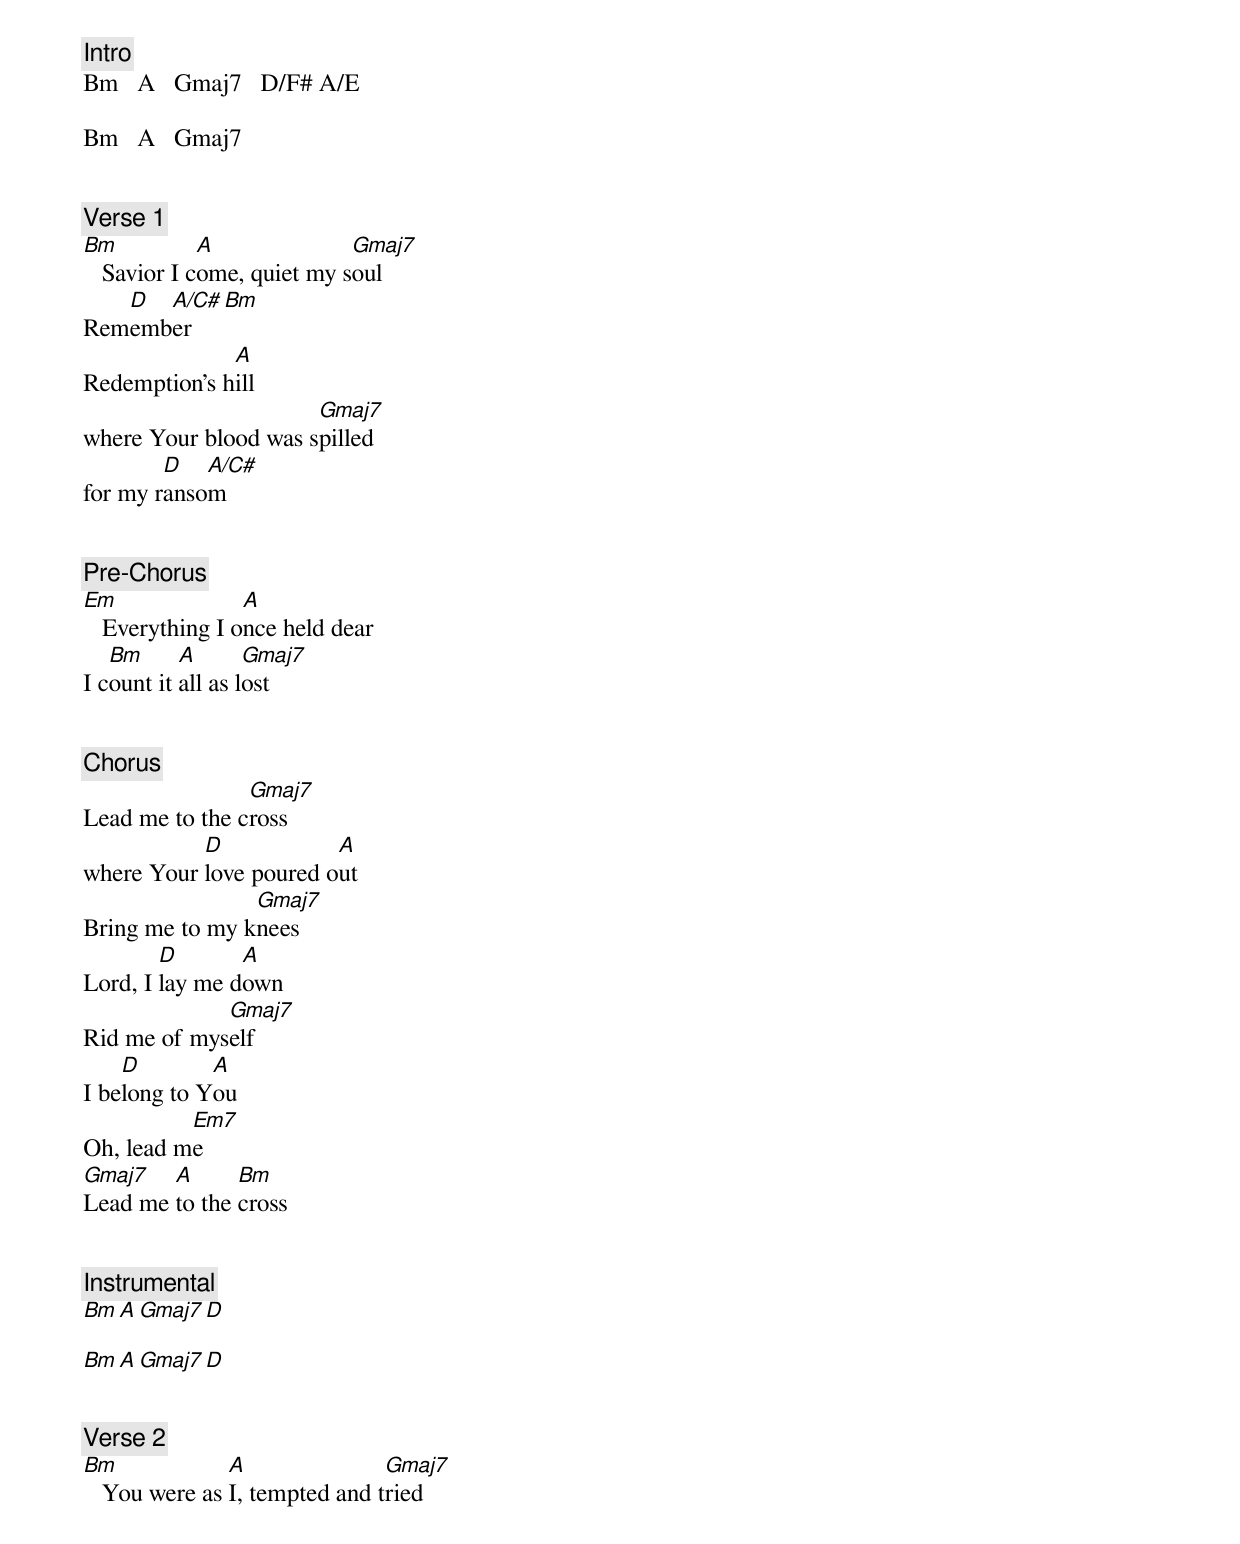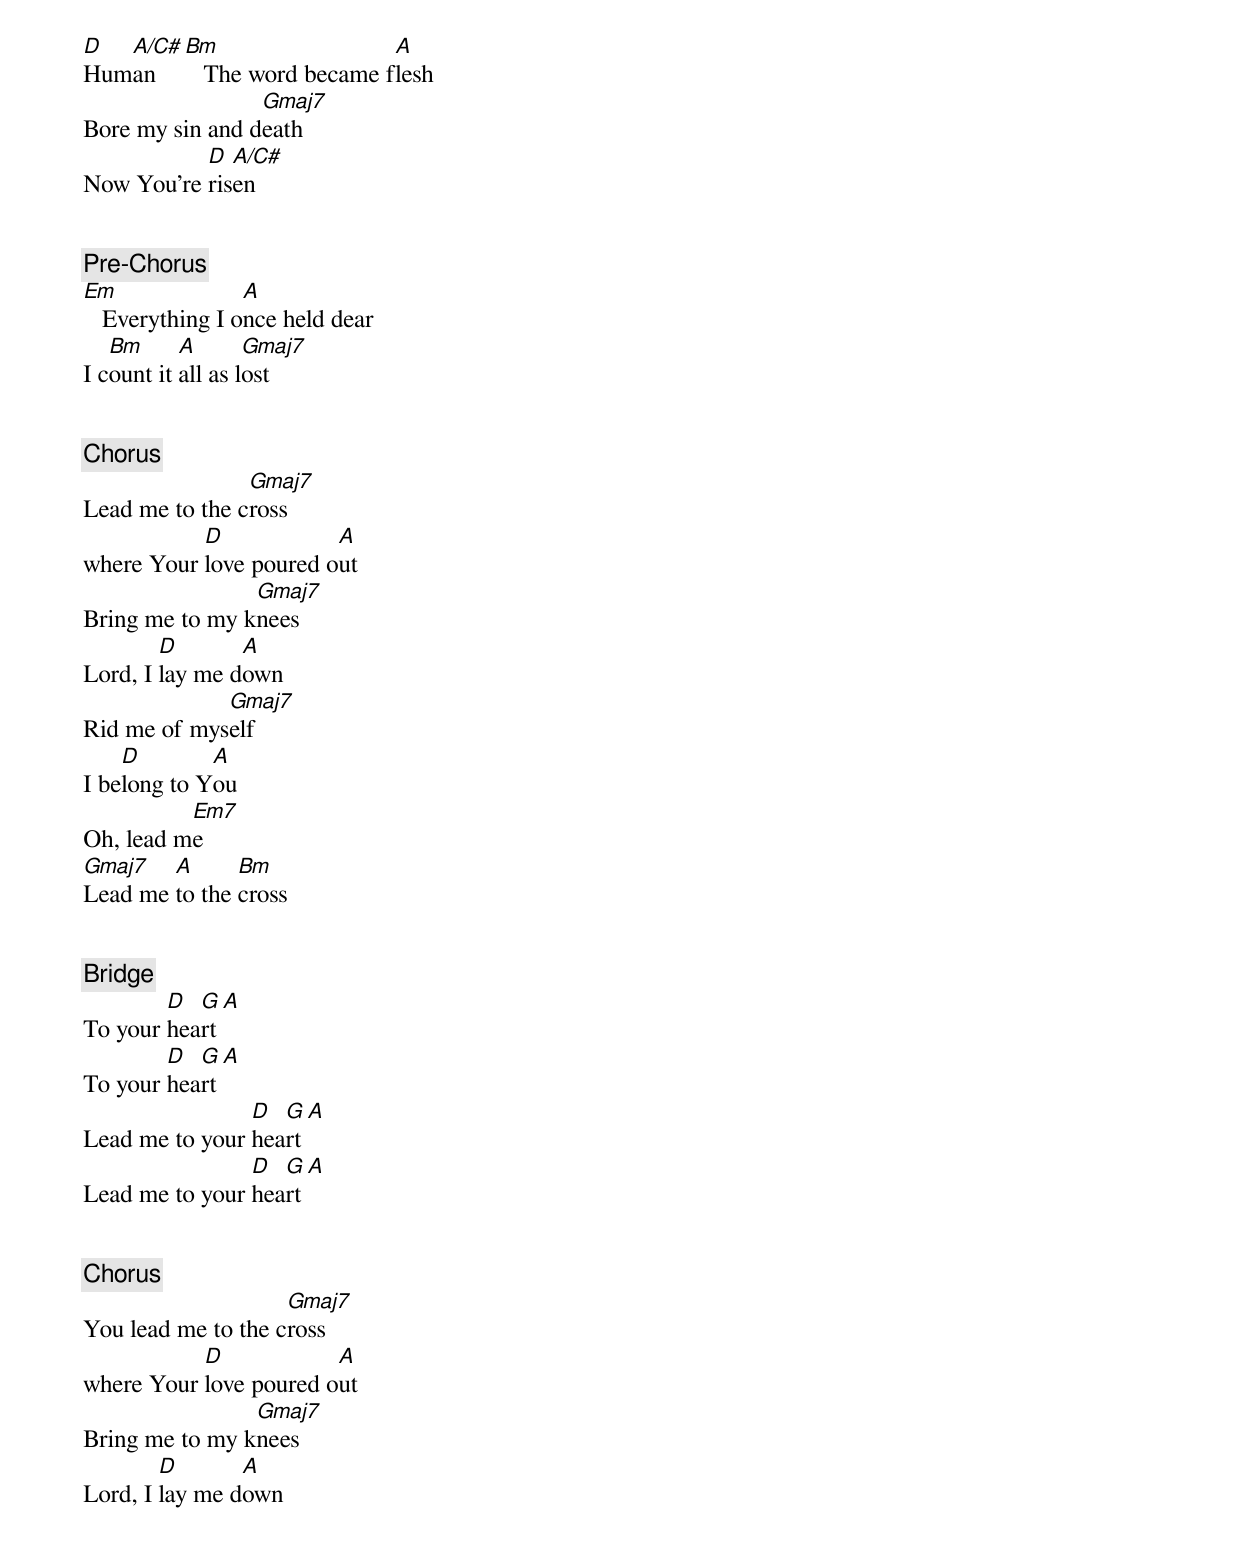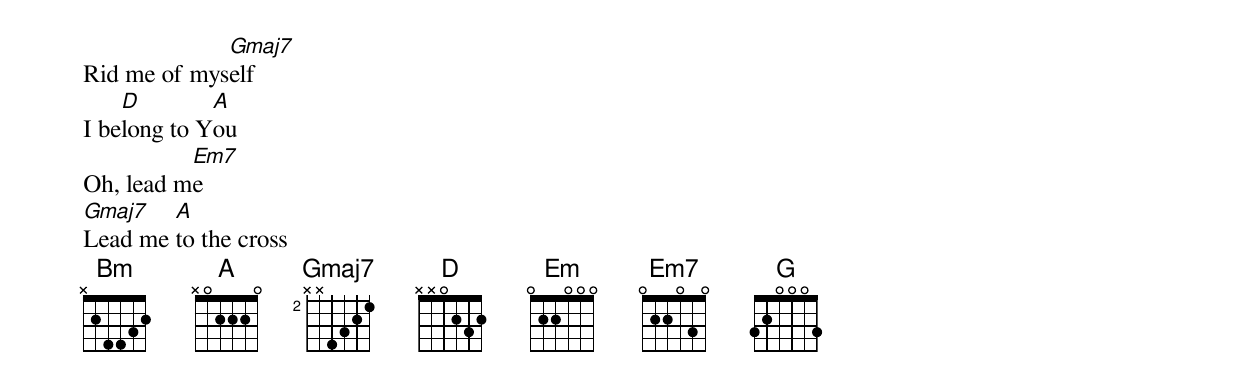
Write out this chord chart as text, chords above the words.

[Intro]
Bm   A   Gmaj7   D/F# A/E

Bm   A   Gmaj7


[Verse 1]
Bm           A              Gmaj7
   Savior I come, quiet my soul
   D  A/C# Bm
Remember
              A
Redemption's hill
                      Gmaj7
where Your blood was spilled
        D   A/C#
for my ransom


[Pre-Chorus]
Em               A
   Everything I once held dear
   Bm      A       Gmaj7
I count it all as lost


[Chorus]
                Gmaj7
Lead me to the cross
           D            A
where Your love poured out
                Gmaj7
Bring me to my knees
        D       A
Lord, I lay me down
             Gmaj7
Rid me of myself
    D        A
I belong to You
          Em7
Oh, lead me
Gmaj7   A      Bm
Lead me to the cross


[Instrumental]
Bm   A   Gmaj7   D

Bm   A   Gmaj7   D


[Verse 2]
Bm             A               Gmaj7
   You were as I, tempted and tried
D  A/C# Bm                  A
Human      The word became flesh
                 Gmaj7
Bore my sin and death
           D  A/C#
Now You're risen


[Pre-Chorus]
Em               A
   Everything I once held dear
   Bm      A       Gmaj7
I count it all as lost


[Chorus]
                Gmaj7
Lead me to the cross
           D            A
where Your love poured out
                Gmaj7
Bring me to my knees
        D       A
Lord, I lay me down
             Gmaj7
Rid me of myself
    D        A
I belong to You
          Em7
Oh, lead me
Gmaj7   A      Bm
Lead me to the cross


[Bridge]
        D  G  A
To your heart
        D  G  A
To your heart
                D  G  A
Lead me to your heart
                D  G  A
Lead me to your heart


[Chorus]
                    Gmaj7
You lead me to the cross
           D            A
where Your love poured out
                Gmaj7
Bring me to my knees
        D       A
Lord, I lay me down
             Gmaj7
Rid me of myself
    D        A
I belong to You
          Em7
Oh, lead me
Gmaj7   A
Lead me to the cross
